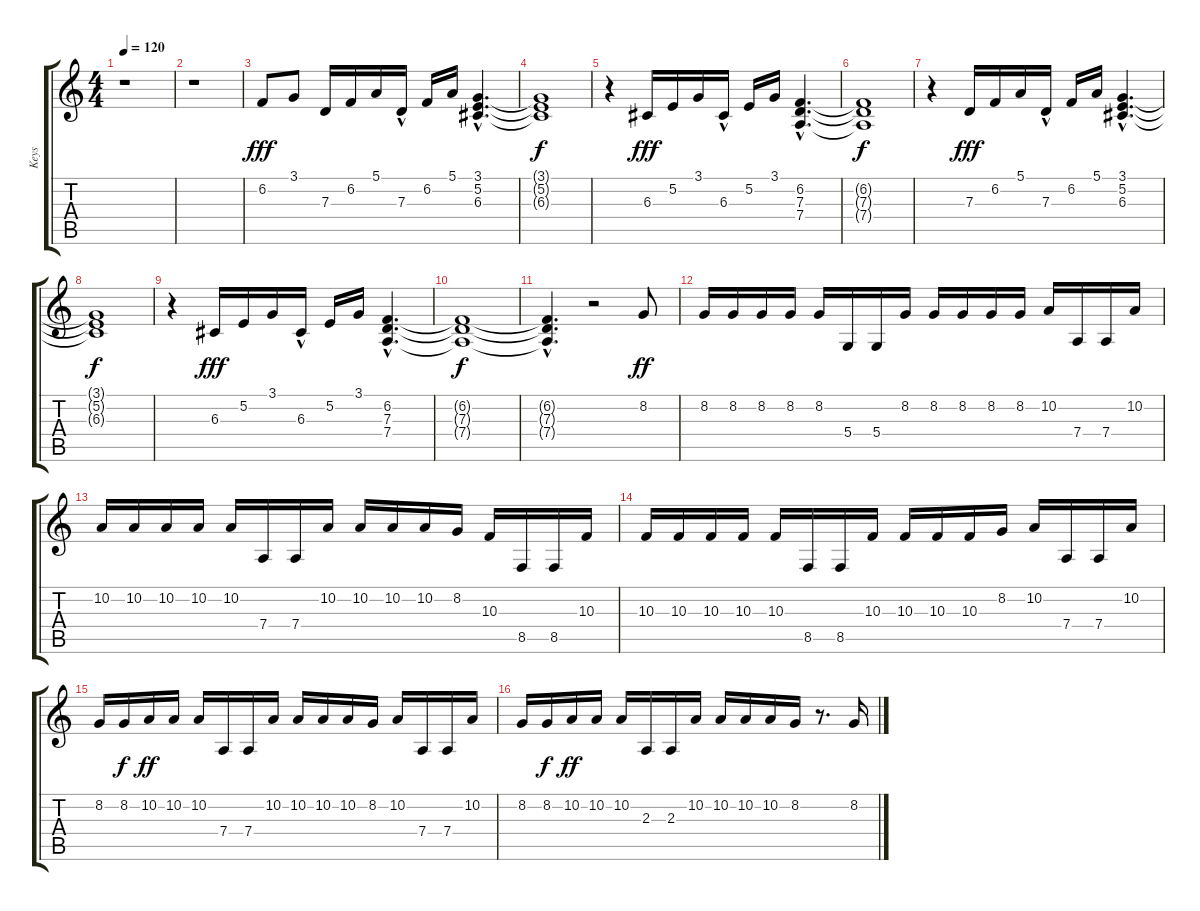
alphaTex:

\track ("Keys" "Keys") {instrument harpsichord}
\staff {score tabs}
\tuning (E4 B3 G3 D3 A2 E2) {hide}
\ts (4 4)
\tempo 120
\clef g2
\ks c
r.1{dy f} |
r.1 |
6.2.8{dy fff} 3.1.8 7.3.16 6.2.16 5.1.16 7.3{hac}.16 6.2.16 5.1.16 (3.1{hac} 5.2{hac} 6.3{hac}).4{d} |
(3.1{t} 5.2{t} 6.3{t}).1{dy f} |
r.4 6.3.16{dy fff} 5.2.16 3.1.16 6.3{hac}.16 5.2.16 3.1.16 (6.2{hac} 7.3{hac} 7.4{hac}).4{d} |
(6.2{t} 7.3{t} 7.4{t}).1{dy f} |
r.4 7.3.16{dy fff} 6.2.16 5.1.16 7.3{hac}.16 6.2.16 5.1.16 (3.1{hac} 5.2{hac} 6.3{hac}).4{d} |
(3.1{t} 5.2{t} 6.3{t}).1{dy f} |
r.4 6.3.16{dy fff} 5.2.16 3.1.16 6.3{hac}.16 5.2.16 3.1.16 (6.2{hac} 7.3{hac} 7.4{hac}).4{d} |
(6.2{t} 7.3{t} 7.4{t}).1{dy f} |
(6.2{hac t} 7.3{hac t} 7.4{hac t}).4{d} r.2 8.2.8{dy ff instrument synthbass1} |
8.2.16 8.2.16 8.2.16 8.2.16 8.2.16 5.4.16 5.4.16 8.2.16 8.2.16 8.2.16 8.2.16 8.2.16 10.2.16 7.4.16 7.4.16 10.2.16 |
10.2.16 10.2.16 10.2.16 10.2.16 10.2.16 7.4.16 7.4.16 10.2.16 10.2.16 10.2.16 10.2.16 8.2.16 10.3.16 8.5.16 8.5.16 10.3.16 |
10.3.16 10.3.16 10.3.16 10.3.16 10.3.16 8.5.16 8.5.16 10.3.16 10.3.16 10.3.16 10.3.16 8.2.16 10.2.16 7.4.16 7.4.16 10.2.16 |
8.2.16 8.2.16{dy f} 10.2.16{dy ff} 10.2.16 10.2.16 7.4.16 7.4.16 10.2.16 10.2.16 10.2.16 10.2.16 8.2.16 10.2.16 7.4.16 7.4.16 10.2.16 |
8.2.16 8.2.16{dy f} 10.2.16{dy ff} 10.2.16 10.2.16 2.3.16 2.3.16 10.2.16 10.2.16 10.2.16 10.2.16 8.2.16 r.8{d} 8.2.16
